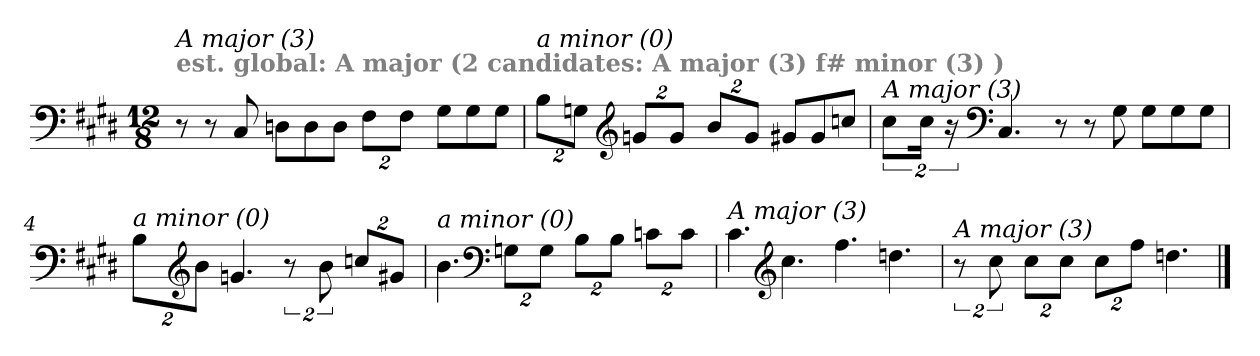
**kern
*part1
*staff1
*clefF4
*k[f#c#g#d#]
*E:
*M12/8
=1
!LO:TX:a:B:color=#808080:t=est. global&colon; A major (2 candidates&colon; A major (3) f# minor (3) )
!LO:TX:i:t=A major (3)
8r
8r
8C#/
8Dn\L
8D\
8D\J
16%3F#\L
16%3F#\J
8G#\L
8G#\
8G#\J
=2
!LO:TX:i:t=a minor (0)
16%3B\L
16%3Gn\J
*clefG2
16%3gn/L
16%3g/J
16%3b/L
16%3g/J
8g#X/L
8g#/
8ccni/J
!!LO:LB:g=z
=3
!LO:TX:i:t=A major (3)
16%3cc#\L
32%3cc#\Jk
32%3r
*clefF4
4.C#/
8r
8r
8G#\
8G#\L
8G#\
8G#\J
=4
!LO:TX:i:t=a minor (0)
16%3B\L
*clefG2
16%3b\J
4.gn/
16%3r
16%3b\
16%3ccn/L
16%3g#X/J
=5
!LO:TX:i:t=a minor (0)
4.b\
*clefF4
16%3Gn\L
16%3G\J
16%3B\L
16%3B\J
16%3cn\L
16%3c\J
!!LO:LB:g=z
=6
!LO:TX:i:t=A major (3)
4.c#\
*clefG2
4.cc#\
4.ff#\
4.ddn\
=7
!LO:TX:i:t=A major (3)
16%3r
16%3cc#\
16%3cc#\L
16%3cc#\J
16%3cc#\L
16%3ff#\J
4.ddn\
==
*-
